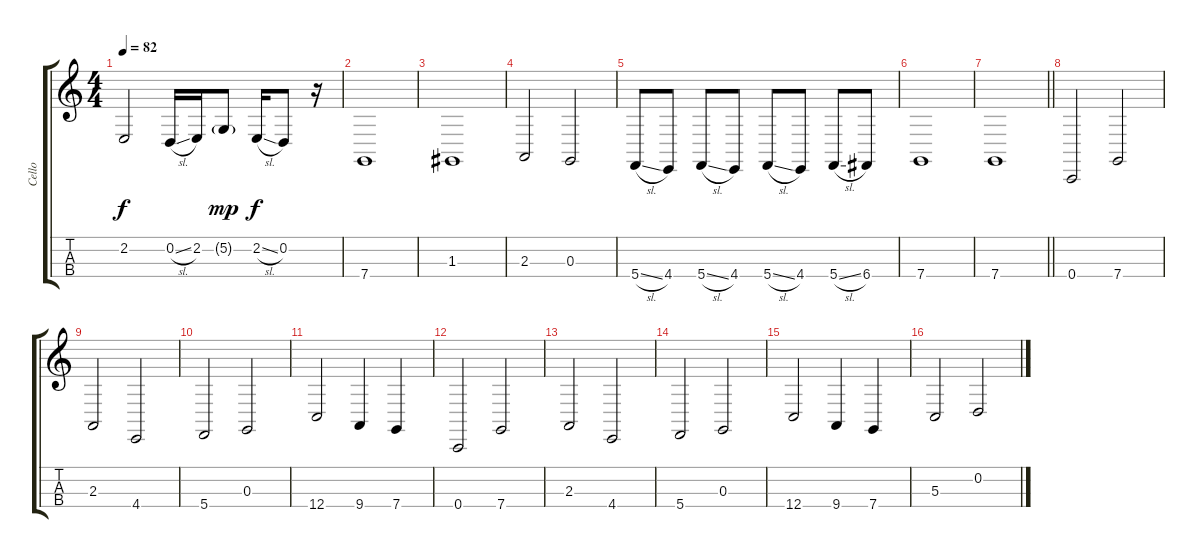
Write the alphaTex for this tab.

\track ("Cello" "Cello") {instrument cello}
\staff {score tabs}
\tuning (A3 D3 G2 C2) {hide}
\ts (4 4)
\tempo 82
\clef g2
\ks c
2.2.2{dy f} 0.2{sl}.16 2.2.16 5.2{g}.8{dy mp} 2.2{sl}.16{dy f} 0.2.8 r.16 |
7.4.1 |
1.3.1 |
2.3.2 0.3.2 |
5.4{sl}.8 4.4.8 5.4{sl}.8 4.4.8 5.4{sl}.8 4.4.8 5.4{sl}.8 6.4.8 |
7.4.1 |
\barLineRight lightlight
7.4.1 |
0.4.2 7.4.2 |
2.3.2 4.4.2 |
5.4.2 0.3.2 |
12.4.2 9.4.4 7.4.4 |
0.4.2 7.4.2 |
2.3.2 4.4.2 |
5.4.2 0.3.2 |
12.4.2 9.4.4 7.4.4{volume 13} |
5.3.2 0.2.2
